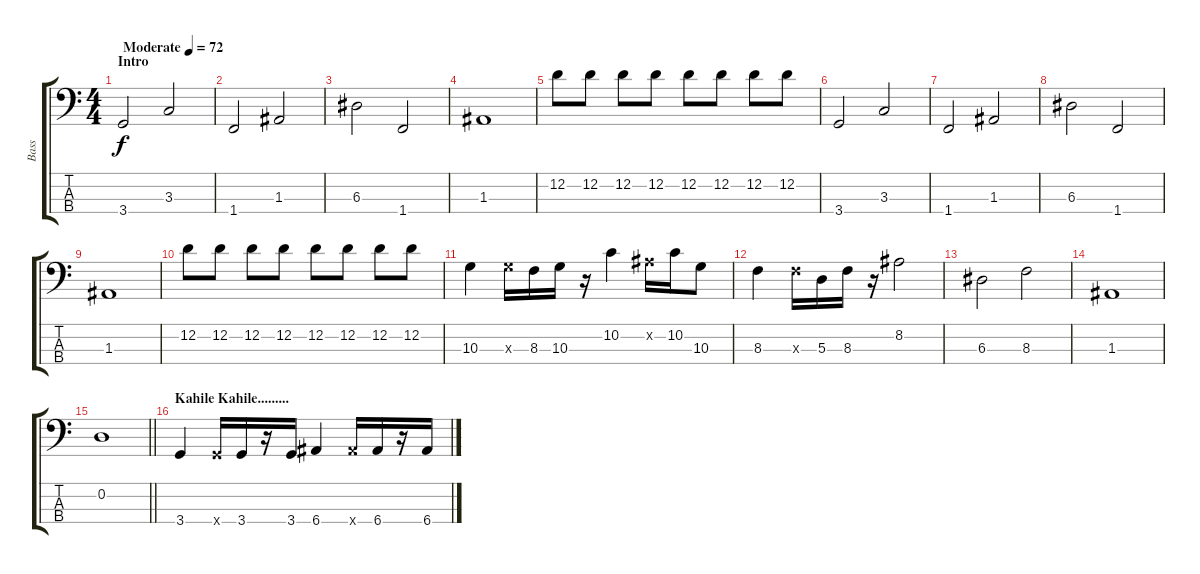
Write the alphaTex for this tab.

\track ("Bass" "Bass") {instrument electricbassfinger}
\staff {score tabs}
\tuning (G2 D2 A1 E1) {hide}
\ts (4 4)
\section ("" "Intro")
\tempo (72 "Moderate")
\clef f4
\ks c
3.4.2{dy f instrument electricbassfinger} 3.3.2 |
1.4.2 1.3.2 |
6.3.2 1.4.2 |
1.3.1 |
12.2.8 12.2.8 12.2.8 12.2.8 12.2.8 12.2.8 12.2.8 12.2.8 |
3.4.2 3.3.2 |
1.4.2 1.3.2 |
6.3.2 1.4.2 |
1.3.1 |
12.2.8 12.2.8 12.2.8 12.2.8 12.2.8 12.2.8 12.2.8 12.2.8 |
10.3.4 10.3{x}.16 8.3.16 10.3.16 r.16 10.2.4 8.2{x}.16 10.2.16 10.3.8 |
8.3.4 8.3{x}.16 5.3.16 8.3.16 r.16 8.2.2 |
6.3.2 8.3.2 |
1.3.1 |
\barLineRight lightlight
0.2.1 |
\section ("" "Kahile Kahile.........")
3.4.4 3.4{x}.16 3.4.16 r.16 3.4.16 6.4.4 6.4{x}.16 6.4.16 r.16 6.4.16
